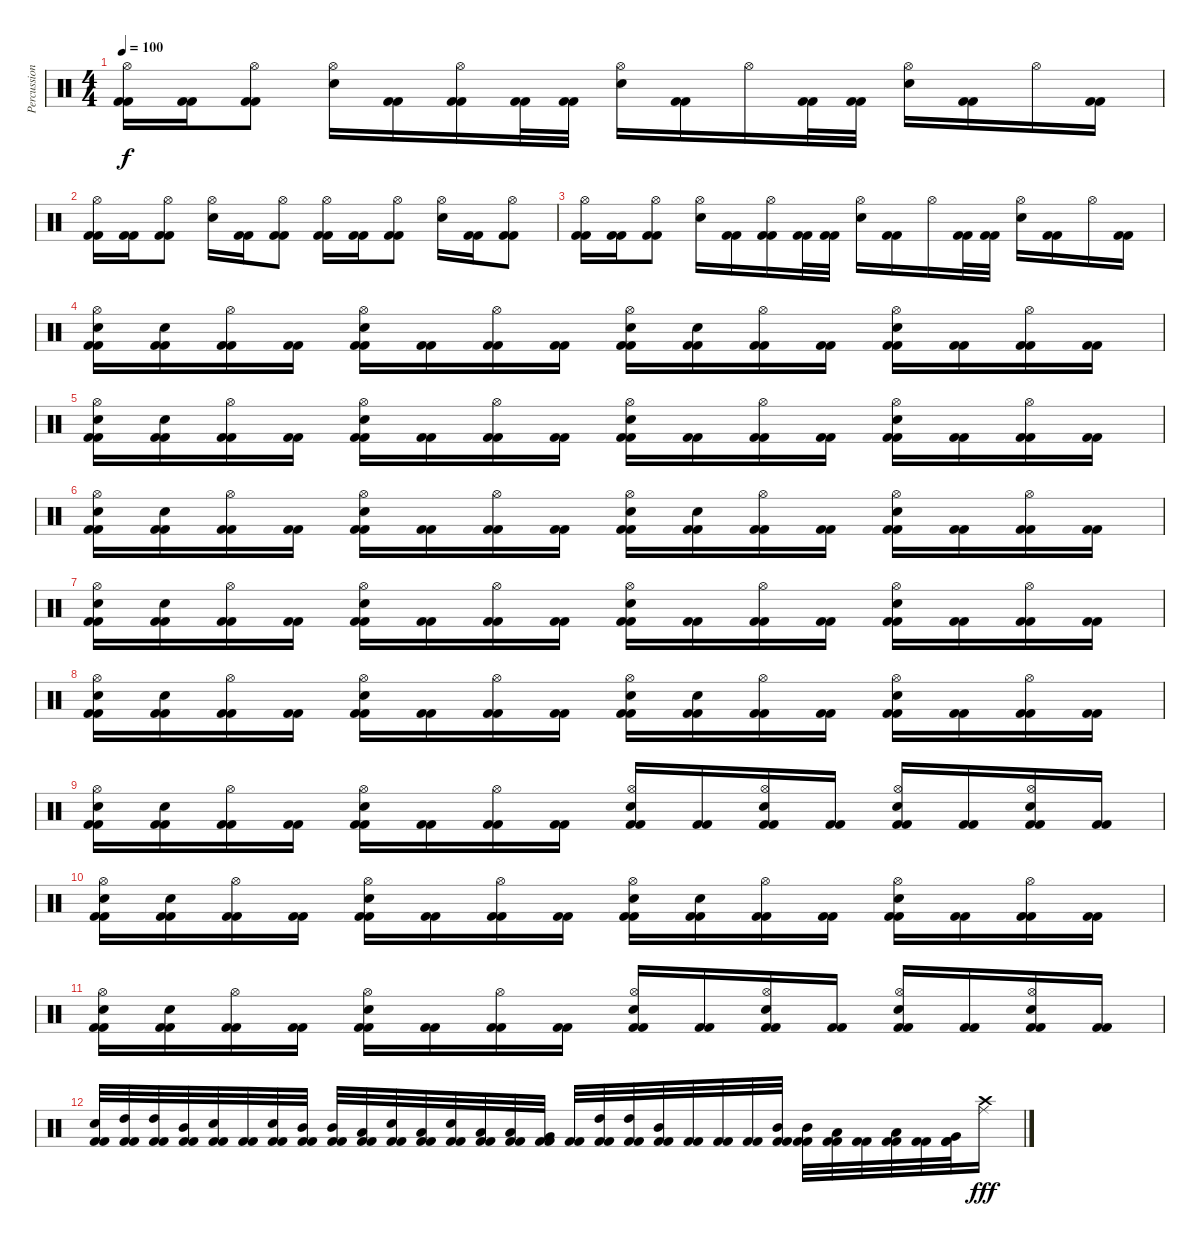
\track ("Percussion" "Percussion") {instrument percussion}
\staff {score}
\articulation defaults
\ts (4 4)
\tempo 100
\clef neutral
\ks c
("Kick (hit) 2" "Kick (hit) 2" "Hi-Hat (open)").16{dy f} ("Kick (hit) 2" "Kick (hit) 2").16 ("Kick (hit) 2" "Kick (hit) 2" "Hi-Hat (open)").8 ("Electric Snare (hit)" "Hi-Hat (open)").16 ("Kick (hit) 2" "Kick (hit) 2").16 ("Kick (hit) 2" "Kick (hit) 2" "Hi-Hat (open)").16 ("Kick (hit) 2" "Kick (hit) 2").32 ("Kick (hit) 2" "Kick (hit) 2").32 ("Electric Snare (hit)" "Hi-Hat (open)").16 ("Kick (hit) 2" "Kick (hit) 2").16 "Hi-Hat (open)".16 ("Kick (hit) 2" "Kick (hit) 2").32 ("Kick (hit) 2" "Kick (hit) 2").32 ("Electric Snare (hit)" "Hi-Hat (open)").16 ("Kick (hit) 2" "Kick (hit) 2").16 "Hi-Hat (open)".16 ("Kick (hit) 2" "Kick (hit) 2").16 |
("Kick (hit) 2" "Kick (hit) 2" "Hi-Hat (open)").16 ("Kick (hit) 2" "Kick (hit) 2").16 ("Kick (hit) 2" "Kick (hit) 2" "Hi-Hat (open)").8 ("Electric Snare (hit)" "Hi-Hat (open)").16 ("Kick (hit) 2" "Kick (hit) 2").16 ("Kick (hit) 2" "Kick (hit) 2" "Hi-Hat (open)").8 ("Kick (hit) 2" "Kick (hit) 2" "Hi-Hat (open)").16 ("Kick (hit) 2" "Kick (hit) 2").16 ("Kick (hit) 2" "Kick (hit) 2" "Hi-Hat (open)").8 ("Electric Snare (hit)" "Hi-Hat (open)").16 ("Kick (hit) 2" "Kick (hit) 2").16 ("Kick (hit) 2" "Kick (hit) 2" "Hi-Hat (open)").8 |
("Kick (hit) 2" "Kick (hit) 2" "Hi-Hat (open)").16 ("Kick (hit) 2" "Kick (hit) 2").16 ("Kick (hit) 2" "Kick (hit) 2" "Hi-Hat (open)").8 ("Electric Snare (hit)" "Hi-Hat (open)").16 ("Kick (hit) 2" "Kick (hit) 2").16 ("Kick (hit) 2" "Kick (hit) 2" "Hi-Hat (open)").16 ("Kick (hit) 2" "Kick (hit) 2").32 ("Kick (hit) 2" "Kick (hit) 2").32 ("Electric Snare (hit)" "Hi-Hat (open)").16 ("Kick (hit) 2" "Kick (hit) 2").16 "Hi-Hat (open)".16 ("Kick (hit) 2" "Kick (hit) 2").32 ("Kick (hit) 2" "Kick (hit) 2").32 ("Electric Snare (hit)" "Hi-Hat (open)").16 ("Kick (hit) 2" "Kick (hit) 2").16 "Hi-Hat (open)".16 ("Kick (hit) 2" "Kick (hit) 2").16 |
("Kick (hit) 2" "Kick (hit) 2" "Electric Snare (hit)" "Hi-Hat (open)").16 ("Kick (hit) 2" "Kick (hit) 2" "Electric Snare (hit)").16 ("Kick (hit) 2" "Kick (hit) 2" "Hi-Hat (open)").16 ("Kick (hit) 2" "Kick (hit) 2").16 ("Kick (hit) 2" "Kick (hit) 2" "Electric Snare (hit)" "Hi-Hat (open)").16 ("Kick (hit) 2" "Kick (hit) 2").16 ("Kick (hit) 2" "Kick (hit) 2" "Hi-Hat (open)").16 ("Kick (hit) 2" "Kick (hit) 2").16 ("Kick (hit) 2" "Kick (hit) 2" "Electric Snare (hit)" "Hi-Hat (open)").16 ("Kick (hit) 2" "Kick (hit) 2" "Electric Snare (hit)").16 ("Kick (hit) 2" "Kick (hit) 2" "Hi-Hat (open)").16 ("Kick (hit) 2" "Kick (hit) 2").16 ("Kick (hit) 2" "Kick (hit) 2" "Electric Snare (hit)" "Hi-Hat (open)").16 ("Kick (hit) 2" "Kick (hit) 2").16 ("Kick (hit) 2" "Kick (hit) 2" "Hi-Hat (open)").16 ("Kick (hit) 2" "Kick (hit) 2").16 |
("Kick (hit) 2" "Kick (hit) 2" "Electric Snare (hit)" "Hi-Hat (open)").16 ("Kick (hit) 2" "Kick (hit) 2" "Electric Snare (hit)").16 ("Kick (hit) 2" "Kick (hit) 2" "Hi-Hat (open)").16 ("Kick (hit) 2" "Kick (hit) 2").16 ("Kick (hit) 2" "Kick (hit) 2" "Electric Snare (hit)" "Hi-Hat (open)").16 ("Kick (hit) 2" "Kick (hit) 2").16 ("Kick (hit) 2" "Kick (hit) 2" "Hi-Hat (open)").16 ("Kick (hit) 2" "Kick (hit) 2").16 ("Kick (hit) 2" "Kick (hit) 2" "Electric Snare (hit)" "Hi-Hat (open)").16 ("Kick (hit) 2" "Kick (hit) 2").16 ("Kick (hit) 2" "Kick (hit) 2" "Hi-Hat (open)").16 ("Kick (hit) 2" "Kick (hit) 2").16 ("Kick (hit) 2" "Kick (hit) 2" "Electric Snare (hit)" "Hi-Hat (open)").16 ("Kick (hit) 2" "Kick (hit) 2").16 ("Kick (hit) 2" "Kick (hit) 2" "Hi-Hat (open)").16 ("Kick (hit) 2" "Kick (hit) 2").16 |
("Kick (hit) 2" "Kick (hit) 2" "Electric Snare (hit)" "Hi-Hat (open)").16 ("Kick (hit) 2" "Kick (hit) 2" "Electric Snare (hit)").16 ("Kick (hit) 2" "Kick (hit) 2" "Hi-Hat (open)").16 ("Kick (hit) 2" "Kick (hit) 2").16 ("Kick (hit) 2" "Kick (hit) 2" "Electric Snare (hit)" "Hi-Hat (open)").16 ("Kick (hit) 2" "Kick (hit) 2").16 ("Kick (hit) 2" "Kick (hit) 2" "Hi-Hat (open)").16 ("Kick (hit) 2" "Kick (hit) 2").16 ("Kick (hit) 2" "Kick (hit) 2" "Electric Snare (hit)" "Hi-Hat (open)").16 ("Kick (hit) 2" "Kick (hit) 2" "Electric Snare (hit)").16 ("Kick (hit) 2" "Kick (hit) 2" "Hi-Hat (open)").16 ("Kick (hit) 2" "Kick (hit) 2").16 ("Kick (hit) 2" "Kick (hit) 2" "Electric Snare (hit)" "Hi-Hat (open)").16 ("Kick (hit) 2" "Kick (hit) 2").16 ("Kick (hit) 2" "Kick (hit) 2" "Hi-Hat (open)").16 ("Kick (hit) 2" "Kick (hit) 2").16 |
("Kick (hit) 2" "Kick (hit) 2" "Electric Snare (hit)" "Hi-Hat (open)").16 ("Kick (hit) 2" "Kick (hit) 2" "Electric Snare (hit)").16 ("Kick (hit) 2" "Kick (hit) 2" "Hi-Hat (open)").16 ("Kick (hit) 2" "Kick (hit) 2").16 ("Kick (hit) 2" "Kick (hit) 2" "Electric Snare (hit)" "Hi-Hat (open)").16 ("Kick (hit) 2" "Kick (hit) 2").16 ("Kick (hit) 2" "Kick (hit) 2" "Hi-Hat (open)").16 ("Kick (hit) 2" "Kick (hit) 2").16 ("Kick (hit) 2" "Kick (hit) 2" "Electric Snare (hit)" "Hi-Hat (open)").16 ("Kick (hit) 2" "Kick (hit) 2").16 ("Kick (hit) 2" "Kick (hit) 2" "Hi-Hat (open)").16 ("Kick (hit) 2" "Kick (hit) 2").16 ("Kick (hit) 2" "Kick (hit) 2" "Electric Snare (hit)" "Hi-Hat (open)").16 ("Kick (hit) 2" "Kick (hit) 2").16 ("Kick (hit) 2" "Kick (hit) 2" "Hi-Hat (open)").16 ("Kick (hit) 2" "Kick (hit) 2").16 |
("Kick (hit) 2" "Kick (hit) 2" "Electric Snare (hit)" "Hi-Hat (open)").16 ("Kick (hit) 2" "Kick (hit) 2" "Electric Snare (hit)").16 ("Kick (hit) 2" "Kick (hit) 2" "Hi-Hat (open)").16 ("Kick (hit) 2" "Kick (hit) 2").16 ("Kick (hit) 2" "Kick (hit) 2" "Electric Snare (hit)" "Hi-Hat (open)").16 ("Kick (hit) 2" "Kick (hit) 2").16 ("Kick (hit) 2" "Kick (hit) 2" "Hi-Hat (open)").16 ("Kick (hit) 2" "Kick (hit) 2").16 ("Kick (hit) 2" "Kick (hit) 2" "Electric Snare (hit)" "Hi-Hat (open)").16 ("Kick (hit) 2" "Kick (hit) 2" "Electric Snare (hit)").16 ("Kick (hit) 2" "Kick (hit) 2" "Hi-Hat (open)").16 ("Kick (hit) 2" "Kick (hit) 2").16 ("Kick (hit) 2" "Kick (hit) 2" "Electric Snare (hit)" "Hi-Hat (open)").16 ("Kick (hit) 2" "Kick (hit) 2").16 ("Kick (hit) 2" "Kick (hit) 2" "Hi-Hat (open)").16 ("Kick (hit) 2" "Kick (hit) 2").16 |
("Kick (hit) 2" "Kick (hit) 2" "Electric Snare (hit)" "Hi-Hat (open)").16 ("Kick (hit) 2" "Kick (hit) 2" "Electric Snare (hit)").16 ("Kick (hit) 2" "Kick (hit) 2" "Hi-Hat (open)").16 ("Kick (hit) 2" "Kick (hit) 2").16 ("Kick (hit) 2" "Kick (hit) 2" "Electric Snare (hit)" "Hi-Hat (open)").16 ("Kick (hit) 2" "Kick (hit) 2").16 ("Kick (hit) 2" "Kick (hit) 2" "Hi-Hat (open)").16 ("Kick (hit) 2" "Kick (hit) 2").16 ("Kick (hit) 2" "Kick (hit) 2" "Electric Snare (hit)" "Hi-Hat (open)").16 ("Kick (hit) 2" "Kick (hit) 2").16 ("Kick (hit) 2" "Kick (hit) 2" "Electric Snare (hit)" "Hi-Hat (open)").16 ("Kick (hit) 2" "Kick (hit) 2").16 ("Kick (hit) 2" "Kick (hit) 2" "Electric Snare (hit)" "Hi-Hat (open)").16 ("Kick (hit) 2" "Kick (hit) 2").16 ("Kick (hit) 2" "Kick (hit) 2" "Electric Snare (hit)" "Hi-Hat (open)").16 ("Kick (hit) 2" "Kick (hit) 2").16 |
("Kick (hit) 2" "Kick (hit) 2" "Electric Snare (hit)" "Hi-Hat (open)").16 ("Kick (hit) 2" "Kick (hit) 2" "Electric Snare (hit)").16 ("Kick (hit) 2" "Kick (hit) 2" "Hi-Hat (open)").16 ("Kick (hit) 2" "Kick (hit) 2").16 ("Kick (hit) 2" "Kick (hit) 2" "Electric Snare (hit)" "Hi-Hat (open)").16 ("Kick (hit) 2" "Kick (hit) 2").16 ("Kick (hit) 2" "Kick (hit) 2" "Hi-Hat (open)").16 ("Kick (hit) 2" "Kick (hit) 2").16 ("Kick (hit) 2" "Kick (hit) 2" "Electric Snare (hit)" "Hi-Hat (open)").16 ("Kick (hit) 2" "Kick (hit) 2" "Electric Snare (hit)").16 ("Kick (hit) 2" "Kick (hit) 2" "Hi-Hat (open)").16 ("Kick (hit) 2" "Kick (hit) 2").16 ("Kick (hit) 2" "Kick (hit) 2" "Electric Snare (hit)" "Hi-Hat (open)").16 ("Kick (hit) 2" "Kick (hit) 2").16 ("Kick (hit) 2" "Kick (hit) 2" "Hi-Hat (open)").16 ("Kick (hit) 2" "Kick (hit) 2").16 |
("Kick (hit) 2" "Kick (hit) 2" "Electric Snare (hit)" "Hi-Hat (open)").16 ("Kick (hit) 2" "Kick (hit) 2" "Electric Snare (hit)").16 ("Kick (hit) 2" "Kick (hit) 2" "Hi-Hat (open)").16 ("Kick (hit) 2" "Kick (hit) 2").16 ("Kick (hit) 2" "Kick (hit) 2" "Electric Snare (hit)" "Hi-Hat (open)").16 ("Kick (hit) 2" "Kick (hit) 2").16 ("Kick (hit) 2" "Kick (hit) 2" "Hi-Hat (open)").16 ("Kick (hit) 2" "Kick (hit) 2").16 ("Kick (hit) 2" "Kick (hit) 2" "Electric Snare (hit)" "Hi-Hat (open)").16 ("Kick (hit) 2" "Kick (hit) 2").16 ("Kick (hit) 2" "Kick (hit) 2" "Electric Snare (hit)" "Hi-Hat (open)").16 ("Kick (hit) 2" "Kick (hit) 2").16 ("Kick (hit) 2" "Kick (hit) 2" "Electric Snare (hit)" "Hi-Hat (open)").16 ("Kick (hit) 2" "Kick (hit) 2").16 ("Kick (hit) 2" "Kick (hit) 2" "Electric Snare (hit)" "Hi-Hat (open)").16 ("Kick (hit) 2" "Kick (hit) 2").16 |
("Kick (hit) 2" "Kick (hit) 2" "Electric Snare (hit)").32 ("Kick (hit) 2" "Kick (hit) 2" "High Tom (hit)").32 ("Kick (hit) 2" "Kick (hit) 2" "High Tom (hit)").32 ("Kick (hit) 2" "Kick (hit) 2" "Mid Tom (hit)").32 ("Kick (hit) 2" "Kick (hit) 2" "Electric Snare (hit)").32 ("Kick (hit) 2" "Kick (hit) 2").32 ("Kick (hit) 2" "Kick (hit) 2" "Electric Snare (hit)").32 ("Kick (hit) 2" "Kick (hit) 2" "Mid Tom (hit)").32 ("Kick (hit) 2" "Kick (hit) 2" "Mid Tom (hit)").32 ("Kick (hit) 2" "Kick (hit) 2" "Low Tom (hit)").32 ("Kick (hit) 2" "Kick (hit) 2" "Electric Snare (hit)").32 ("Kick (hit) 2" "Kick (hit) 2" "Low Tom (hit)").32 ("Kick (hit) 2" "Kick (hit) 2" "Electric Snare (hit)").32 ("Kick (hit) 2" "Kick (hit) 2" "Low Tom (hit)").32 ("Kick (hit) 2" "Kick (hit) 2" "Low Tom (hit)").32 ("Kick (hit) 2" "Kick (hit) 2" "Very Low Tom (hit)").32 ("Kick (hit) 2" "Kick (hit) 2").32 ("Kick (hit) 2" "Kick (hit) 2" "High Tom (hit)").32 ("Kick (hit) 2" "Kick (hit) 2" "High Tom (hit)").32 ("Kick (hit) 2" "Kick (hit) 2" "Mid Tom (hit)").32 ("Kick (hit) 2" "Kick (hit) 2").32 ("Kick (hit) 2" "Kick (hit) 2").32 ("Kick (hit) 2" "Kick (hit) 2").32 ("Kick (hit) 2" "Kick (hit) 2" "Mid Tom (hit)").32 ("Kick (hit) 2" "Kick (hit) 2" "Mid Tom (hit)").32 ("Kick (hit) 2" "Kick (hit) 2" "Low Tom (hit)").32 ("Kick (hit) 2" "Kick (hit) 2").32 ("Kick (hit) 2" "Kick (hit) 2" "Low Tom (hit)").32 ("Kick (hit) 2" "Kick (hit) 2").32 ("Kick (hit) 2" "Kick (hit) 2" "Very Low Tom (hit)").32 ("Ride (middle)" "Crash high (hit)").16{dy fff}
